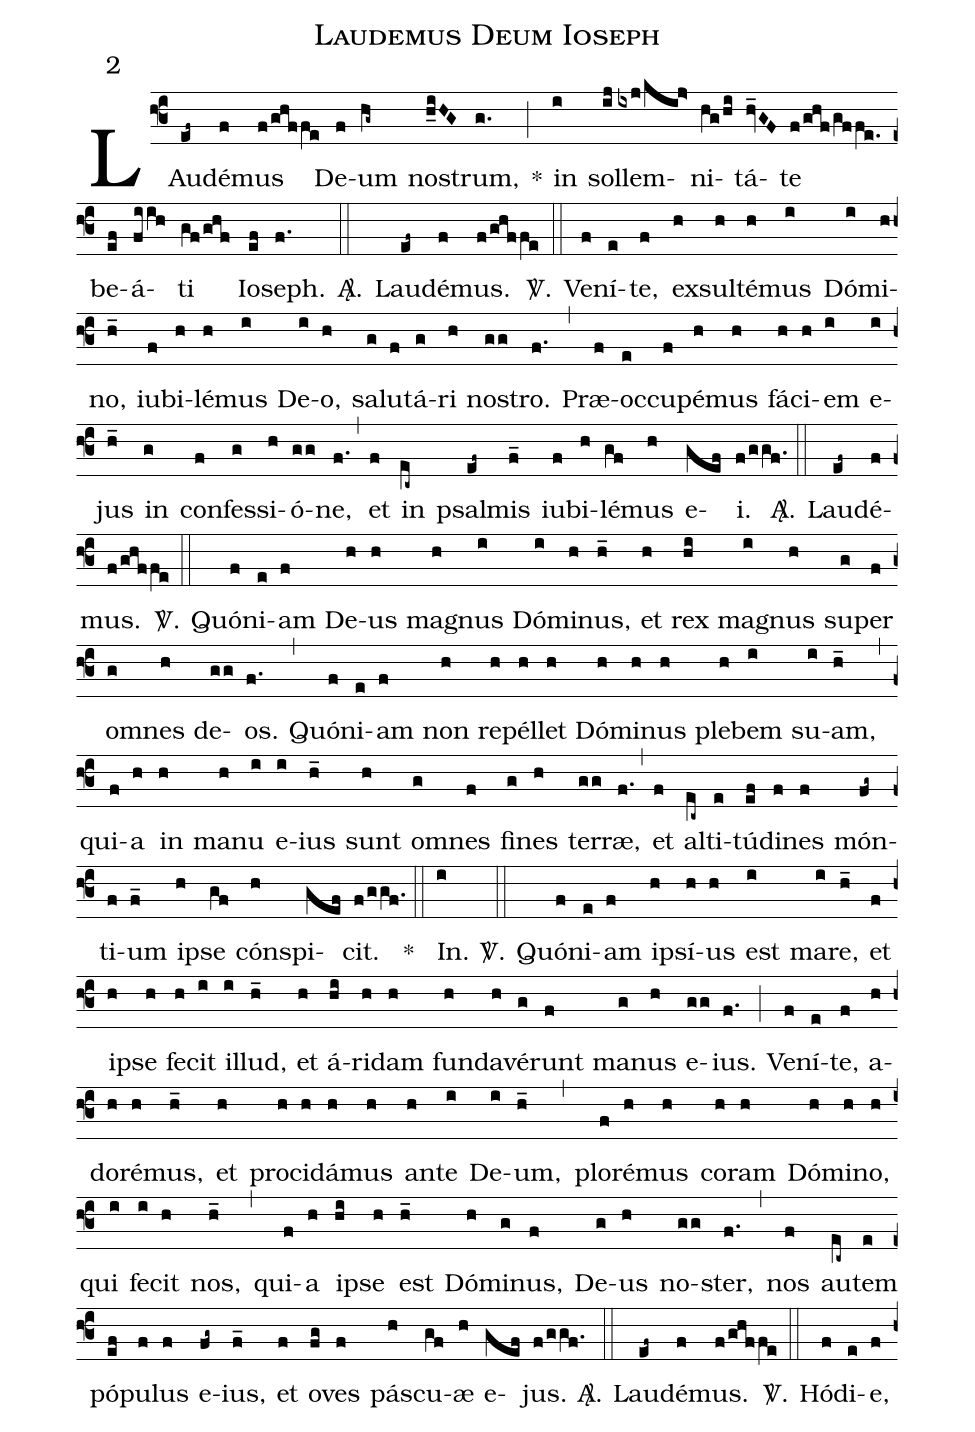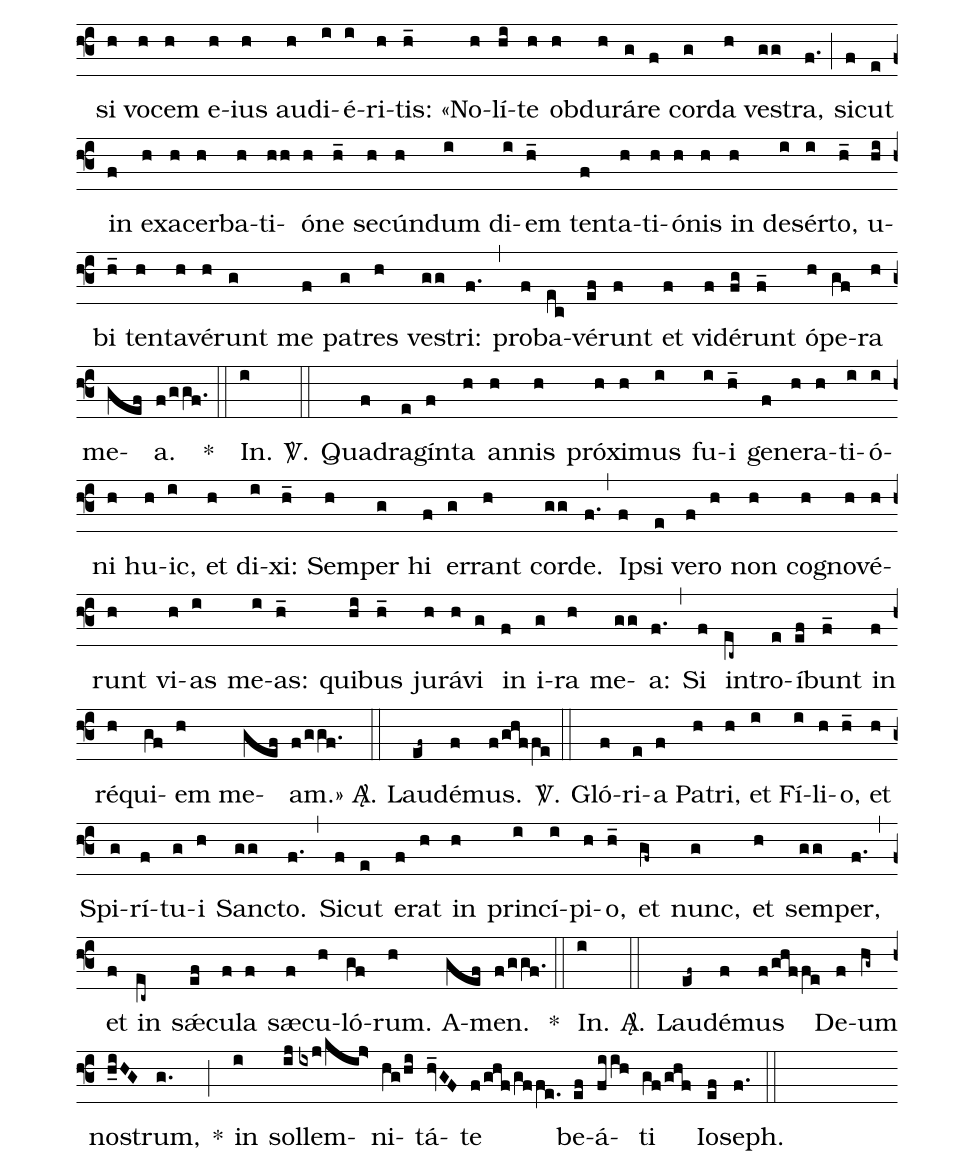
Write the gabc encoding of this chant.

name: Laudemus Deum Ioseph;
mode: 2;
%%
(f3)
LAu(ef~)dé(f)mus(f/ghf/fe) De(f)um(hg~) no(h_iHG)strum,(g.) *(;)
in(i) sol(ij)lem(ixj/kij>)ni(hg/hi)tá(hv_GF)te(f/ghf/gf/fe.) be(ef)á(fi/ih)ti(gf/ghf) Io(ef)seph.(f.) <sp>A/</sp>.(::)

Lau(ef~)dé(f)mus.(f/ghf/fe) <sp>V/</sp>.(::)

Ve(f)ní(e)te,(f) ex(h)sul(h)té(h)mus(i) Dó(i)mi(h)no,(h_) iu(f)bi(h)lé(h)mus(i) De(i)o,(h) sa(g)lu(f)tá(g)ri(h) no(gg)stro.(f.) (,)
Præ(f)oc(e)cu(f)pé(h)mus(h) fá(h)ci(h)em(i) e(i)jus(h_) in(g) con(f)fes(g)si(h)ó(gg)ne,(f.) (,)
et(f) in(ec~) psal(ef~)mis(f_) iu(f)bi(h)lé(gf)mus(h) e(gef)i.(f/ggf.) <sp>A/</sp>.(::)

Lau(ef~)dé(f)mus.(f/ghf/fe) <sp>V/</sp>.(::)

Quó(f)ni(e)am(f) De(h)us(h) ma(h)gnus(i) Dó(i)mi(h)nus,(h_) et(h) rex(hi) ma(i)gnus(h) su(g)per(f) om(g)nes(h) de(gg)os.(f.) (,)
Quó(f)ni(e)am(f) non(h) re(h)pél(h)let(h) Dó(h)mi(h)nus(h) ple(h)bem(i) su(i)am,(h_) (,)
qui(f)a(h) in(h) ma(h)nu(i) e(i)ius(h_) sunt(h) om(g)nes(f) fi(g)nes(h) ter(gg)ræ,(f.) (,)
et(f) al(ec~)ti(e)tú(ef)di(f)nes(f) món(fg~)ti(f)um(f_) i(h)pse(gf) cón(h)spi(gef)cit.(f/ggf.) *(::)

In.(i) <sp>V/</sp>.(::)

Quó(f)ni(e)am(f) i(h)psí(h)us(h) est(i) ma(i)re,(h_) et(f) i(h)pse(h) fe(h)cit(i) il(i)lud,(h_) et(h) á(hi)ri(h)dam(h) fun(h)da(h)vé(g)runt(f) ma(g)nus(h) e(gg)ius.(f.) (;)
Ve(f)ní(e)te,(f) a(h)do(h)ré(h)mus,(h_) et(h) pro(h)ci(h)dá(h)mus(h) an(h)te(i) De(i)um,(h_) (,)
plo(f)ré(h)mus(h) co(h)ram(h) Dó(h)mi(h)no,(h) qui(i) fe(i)cit(h) nos,(h_) (,)
qui(f)a(h) i(hi)pse(h) est(h_) Dó(h)mi(g)nus,(f) De(g)us(h) no(gg)ster,(f.) (,)
nos(f) au(ec~)tem(e) pó(ef)pu(f)lus(f) e(fg~)ius,(f_) et(f) o(fg)ves(f) pá(h)scu(gf)æ(h) e(gef)jus.(f/ggf.) <sp>A/</sp>.(::)

Lau(ef~)dé(f)mus.(f/ghf/fe) <sp>V/</sp>.(::)

Hó(f)di(e)e,(f) si(h) vo(h)cem(h) e(h)ius(h) au(h)di(i)é(i)ri(h)tis:(h_) «No(h)lí(hi)te(h) ob(h)du(h)rá(g)re(f) cor(g)da(h) ve(gg)stra,(f.) (;)
si(f)cut(e) in(f) e(h)xa(h)cer(h)ba(h)ti(hh)ó(h)ne(h_) se(h)cún(h)dum(i) di(i)em(h_) ten(f)ta(h)ti(h)ó(h)nis(h) in(h) de(i)sér(i)to,(h_) u(hi)bi(h_) ten(h)ta(h)vé(h)runt(g) me(f) pa(g)tres(h) ve(gg)stri:(f.) (,)
pro(f)ba(ec)vé(ef)runt(f) et(f) vi(f)dé(fg)runt(f_) ó(h)pe(gf)ra(h) me(gef)a.(f/ggf.) *(::)

In.(i) <sp>V/</sp>.(::)

Qua(f)dra(e)gín(f)ta(h) an(h)nis(h) pró(h)xi(h)mus(i) fu(i)i(h_) ge(f)ne(h)ra(h)ti(i)ó(i)ni(h) hu(h)ic,(i) et(h) di(i)xi:(h_) Sem(h)per(g) hi(f) er(g)rant(h) cor(gg)de.(f.) (,)
I(f)psi(e) ve(f)ro(h) non(h) co(h)gno(h)vé(h)runt(h) vi(h)as(i) me(i)as:(h_) qui(hi)bus(h_) ju(h)rá(h)vi(g) in(f) i(g)ra(h) me(gg)a:(f.) (,)
Si(f) in(ec~)tro(e)í(ef)bunt(f_) in(f) ré(h)qui(gf)em(h) me(gef)am.»(f/ggf.) <sp>A/</sp>.(::)

Lau(ef~)dé(f)mus.(f/ghf/fe) <sp>V/</sp>.(::)

Gló(f)ri(e)a(f) Pa(h)tri,(h) et(i) Fí(i)li(h)o,(h_) et(h) Spi(g)rí(f)tu(g)i(h) San(gg)cto.(f.) (,)
Si(f)cut(e) e(f)rat(h) in(h) prin(i)cí(i)pi(h)o,(h_) et(gf~) nunc,(g) et(h) sem(gg)per,(f.) (,)
et(f) in(ec~) sǽ(ef)cu(f)la(f) sæ(f)cu(h)ló(gf)rum.(h) A(gef)men.(f/ggf.) *(::)

In.(i) <sp>A/</sp>.(::)

Lau(ef~)dé(f)mus(f/ghf/fe) De(f)um(hg~) no(h_iHG)strum,(g.) *(;)
in(i) sol(ij)lem(ixj/kij>)ni(hg/hi)tá(hv_GF)te(f/ghf/gf/fe.) be(ef)á(fi/ih)ti(gf/ghf) Io(ef)seph.(f.) (::)
